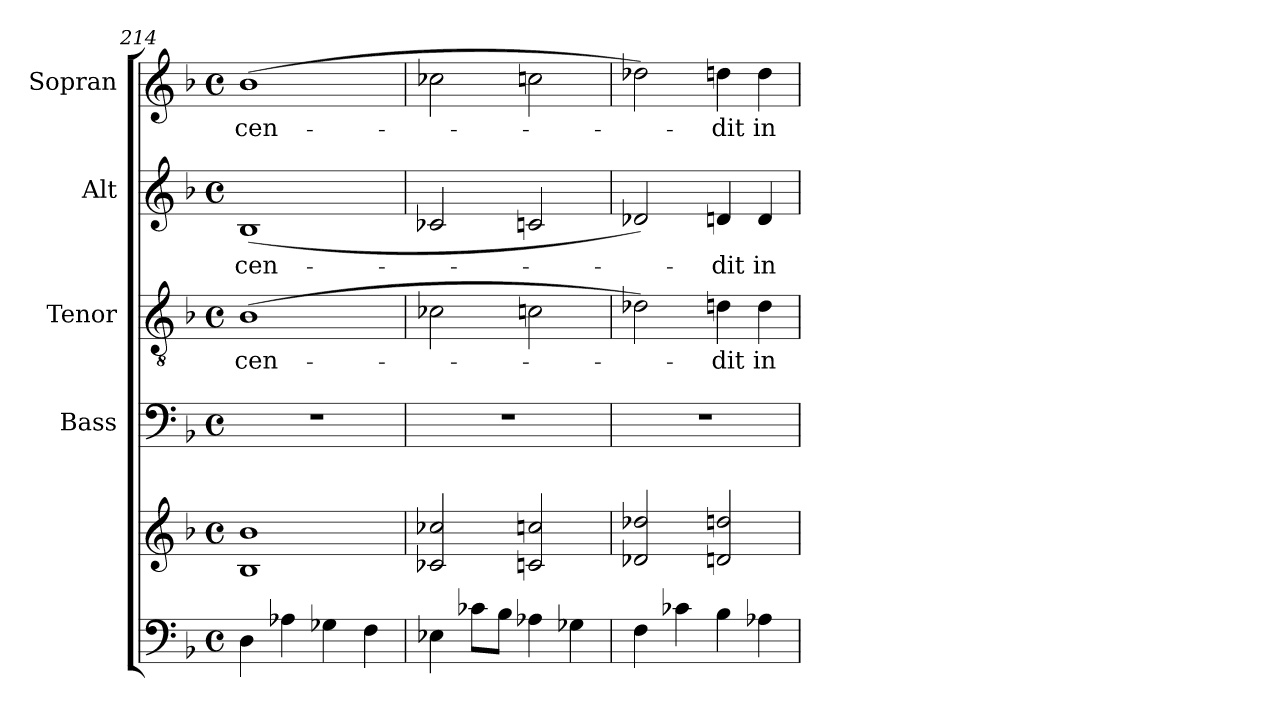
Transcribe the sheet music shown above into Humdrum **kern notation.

**kern	**kern	**kern	**kern	**text	**kern	**text	**kern	**text
*part5	*part5	*part4	*part3	*part3	*part2	*part2	*part1	*part1
*staff6	*staff5	*staff4	*staff3	*staff3	*staff2	*staff2	*staff1	*staff1
*	*	*I"Bass	*I"Tenor	*	*I"Alt	*	*I"Sopran	*
*	*	*I'B.	*I'T.	*	*I'A.	*	*I'S.	*
*clefF4	*clefG2	*clefF4	*clefGv2	*	*clefG2	*	*clefG2	*
*k[b-]	*k[b-]	*k[b-]	*k[b-]	*	*k[b-]	*	*k[b-]	*
*F:	*F:	*F:	*F:	*	*F:	*	*F:	*
*M4/4	*M4/4	*M4/4	*M4/4	*	*M4/4	*	*M4/4	*
*met(c)	*met(c)	*met(c)	*met(c)	*	*met(c)	*	*met(c)	*
=214	=214	=214	=214	=214	=214	=214	=214	=214
!	!	!	!	!LO:LY:b	!	!LO:LY:b	!	!LO:LY:b
4D\	1B- 1b-	1r	(>1B-	-cen-	(<1B-	-cen-	(>1b-	-cen-
4A-X\	.	.	.	.	.	.	.	.
4G-X\	.	.	.	.	.	.	.	.
4F\	.	.	.	.	.	.	.	.
=215	=215	=215	=215	=215	=215	=215	=215	=215
4E-X\	2c-X/ 2cc-X/	1r	2c-X\	.	2c-X/	.	2cc-X\	.
8c-X\L	.	.	.	.	.	.	.	.
8B-\J	.	.	.	.	.	.	.	.
4A-X\	2cn/ 2ccn/	.	2cn\	.	2cn/	.	2ccn\	.
4G-X\	.	.	.	.	.	.	.	.
=216	=216	=216	=216	=216	=216	=216	=216	=216
4F\	2d-X/ 2dd-X/	1r	2d-X\)	.	2d-X/)	.	2dd-X\)	.
4c-X\	.	.	.	.	.	.	.	.
!	!	!	!	!LO:LY:b	!	!LO:LY:b	!	!LO:LY:b
4B-\	2dn/ 2ddn/	.	4dn\	-dit	4dn/	-dit	4ddn\	-dit
!	!	!	!	!LO:LY:b	!	!LO:LY:b	!	!LO:LY:b
4A-X\	.	.	4d\	in	4d/	in	4dd\	in
=	=	=	=	=	=	=	=	=
*-	*-	*-	*-	*-	*-	*-	*-	*-
